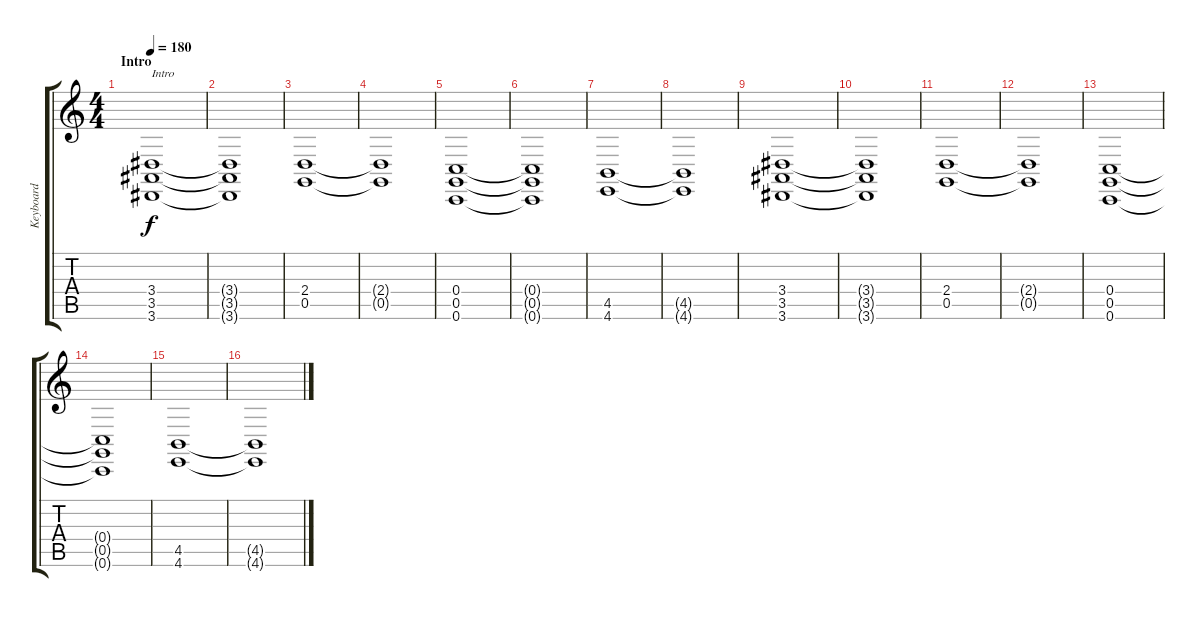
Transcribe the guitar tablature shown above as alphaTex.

\track ("Keyboard" "Keyboard") {instrument pad4choir}
\staff {score tabs}
\tuning (D4 A3 F3 C3 G2 C2) {hide}
\ts (4 4)
\section ("" "Intro")
\tempo 180
\clef g2
\ks c
(3.4 3.5 3.6).1{txt "Intro" dy f instrument pad4choir} |
(3.4{t} 3.5{t} 3.6{t}).1 |
(2.4 0.5).1 |
(2.4{t} 0.5{t}).1 |
(0.4 0.5 0.6).1 |
(0.4{t} 0.5{t} 0.6{t}).1 |
(4.5 4.6).1 |
(4.5{t} 4.6{t}).1 |
(3.4 3.5 3.6).1 |
(3.4{t} 3.5{t} 3.6{t}).1 |
(2.4 0.5).1 |
(2.4{t} 0.5{t}).1 |
(0.4 0.5 0.6).1 |
(0.4{t} 0.5{t} 0.6{t}).1 |
(4.5 4.6).1 |
(4.5{t} 4.6{t}).1
